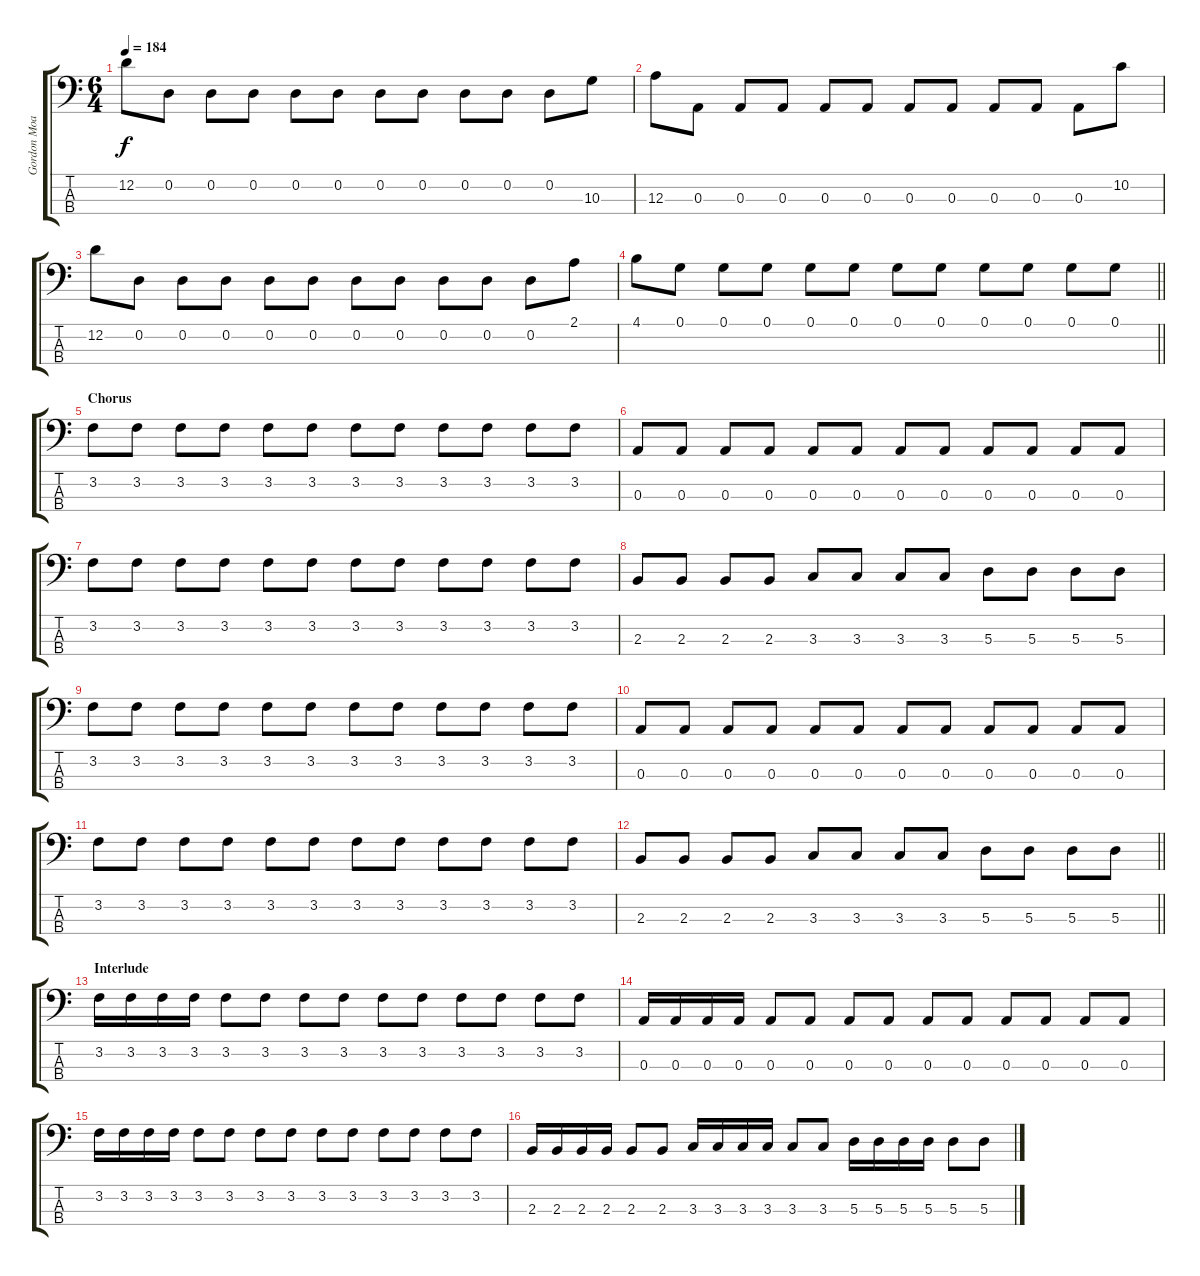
\track ("Gordon Moakes" "Gordon Moa") {instrument electricbassfinger}
\staff {score tabs}
\tuning (G2 D2 A1 E1) {hide}
\ts (6 4)
\tempo 184
\clef f4
\ks c
12.2.8{dy f} 0.2.8 0.2.8 0.2.8 0.2.8 0.2.8 0.2.8 0.2.8 0.2.8 0.2.8 0.2.8 10.3.8 |
12.3.8 0.3.8 0.3.8 0.3.8 0.3.8 0.3.8 0.3.8 0.3.8 0.3.8 0.3.8 0.3.8 10.2.8 |
12.2.8 0.2.8 0.2.8 0.2.8 0.2.8 0.2.8 0.2.8 0.2.8 0.2.8 0.2.8 0.2.8 2.1.8 |
\barLineRight lightlight
4.1.8 0.1.8 0.1.8 0.1.8 0.1.8 0.1.8 0.1.8 0.1.8 0.1.8 0.1.8 0.1.8 0.1.8 |
\section ("" "Chorus")
3.2.8 3.2.8 3.2.8 3.2.8 3.2.8 3.2.8 3.2.8 3.2.8 3.2.8 3.2.8 3.2.8 3.2.8 |
0.3.8 0.3.8 0.3.8 0.3.8 0.3.8 0.3.8 0.3.8 0.3.8 0.3.8 0.3.8 0.3.8 0.3.8 |
3.2.8 3.2.8 3.2.8 3.2.8 3.2.8 3.2.8 3.2.8 3.2.8 3.2.8 3.2.8 3.2.8 3.2.8 |
2.3.8 2.3.8 2.3.8 2.3.8 3.3.8 3.3.8 3.3.8 3.3.8 5.3.8 5.3.8 5.3.8 5.3.8 |
3.2.8 3.2.8 3.2.8 3.2.8 3.2.8 3.2.8 3.2.8 3.2.8 3.2.8 3.2.8 3.2.8 3.2.8 |
0.3.8 0.3.8 0.3.8 0.3.8 0.3.8 0.3.8 0.3.8 0.3.8 0.3.8 0.3.8 0.3.8 0.3.8 |
3.2.8 3.2.8 3.2.8 3.2.8 3.2.8 3.2.8 3.2.8 3.2.8 3.2.8 3.2.8 3.2.8 3.2.8 |
\barLineRight lightlight
2.3.8 2.3.8 2.3.8 2.3.8 3.3.8 3.3.8 3.3.8 3.3.8 5.3.8 5.3.8 5.3.8 5.3.8 |
\section ("" "Interlude")
3.2.16 3.2.16 3.2.16 3.2.16 3.2.8 3.2.8 3.2.8 3.2.8 3.2.8 3.2.8 3.2.8 3.2.8 3.2.8 3.2.8 |
0.3.16 0.3.16 0.3.16 0.3.16 0.3.8 0.3.8 0.3.8 0.3.8 0.3.8 0.3.8 0.3.8 0.3.8 0.3.8 0.3.8 |
3.2.16 3.2.16 3.2.16 3.2.16 3.2.8 3.2.8 3.2.8 3.2.8 3.2.8 3.2.8 3.2.8 3.2.8 3.2.8 3.2.8 |
2.3.16 2.3.16 2.3.16 2.3.16 2.3.8 2.3.8 3.3.16 3.3.16 3.3.16 3.3.16 3.3.8 3.3.8 5.3.16 5.3.16 5.3.16 5.3.16 5.3.8 5.3.8
